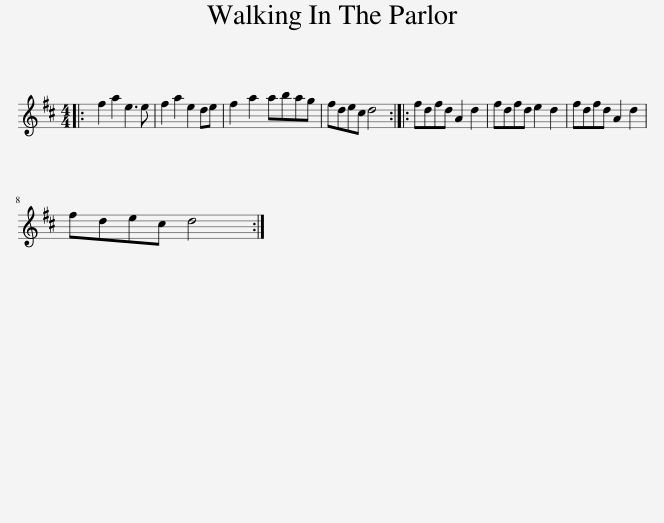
X:1
L:1/8
M:4/4
I:linebreak $
K:D
V:1 treble
V:1
|: f2 a2 e3 e | f2 a2 e2 de | f2 a2 abag | fdec d4 :: fdfd A2 d2 | %5
 fdfd e2 d2 | fdfd A2 d2 |$ fdec d4 :| %8
